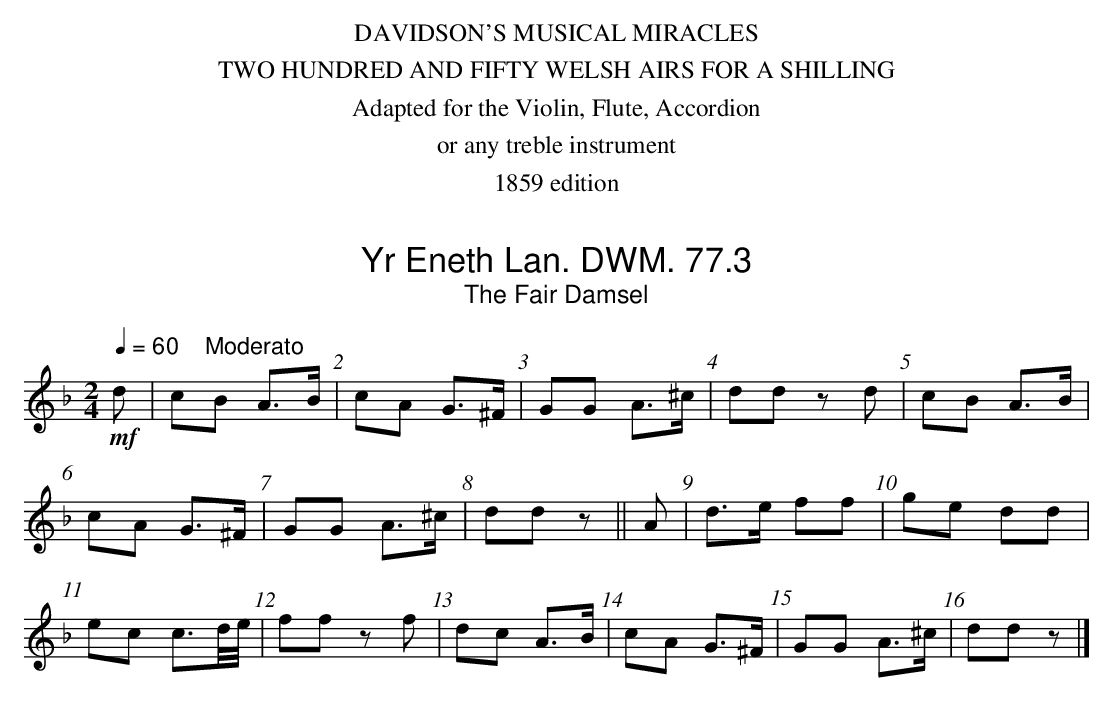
X:1
T:Eneth Lan. DWM. 77.3, Yr
T:Fair Damsel, The
M:2/4
L:1/8
Q:1/4=60 "    Moderato"
K:Dm
!mf!d|cB A>B|cA G>^F|GG A>^c|dd zd|cB A>B|
cA G>^F|GG A>^c|dd z||A|d>e ff|ge dd|
ec c3/d//e//|ff zf|dc A>B|cA G>^F|GG A>^c|ddz|]
